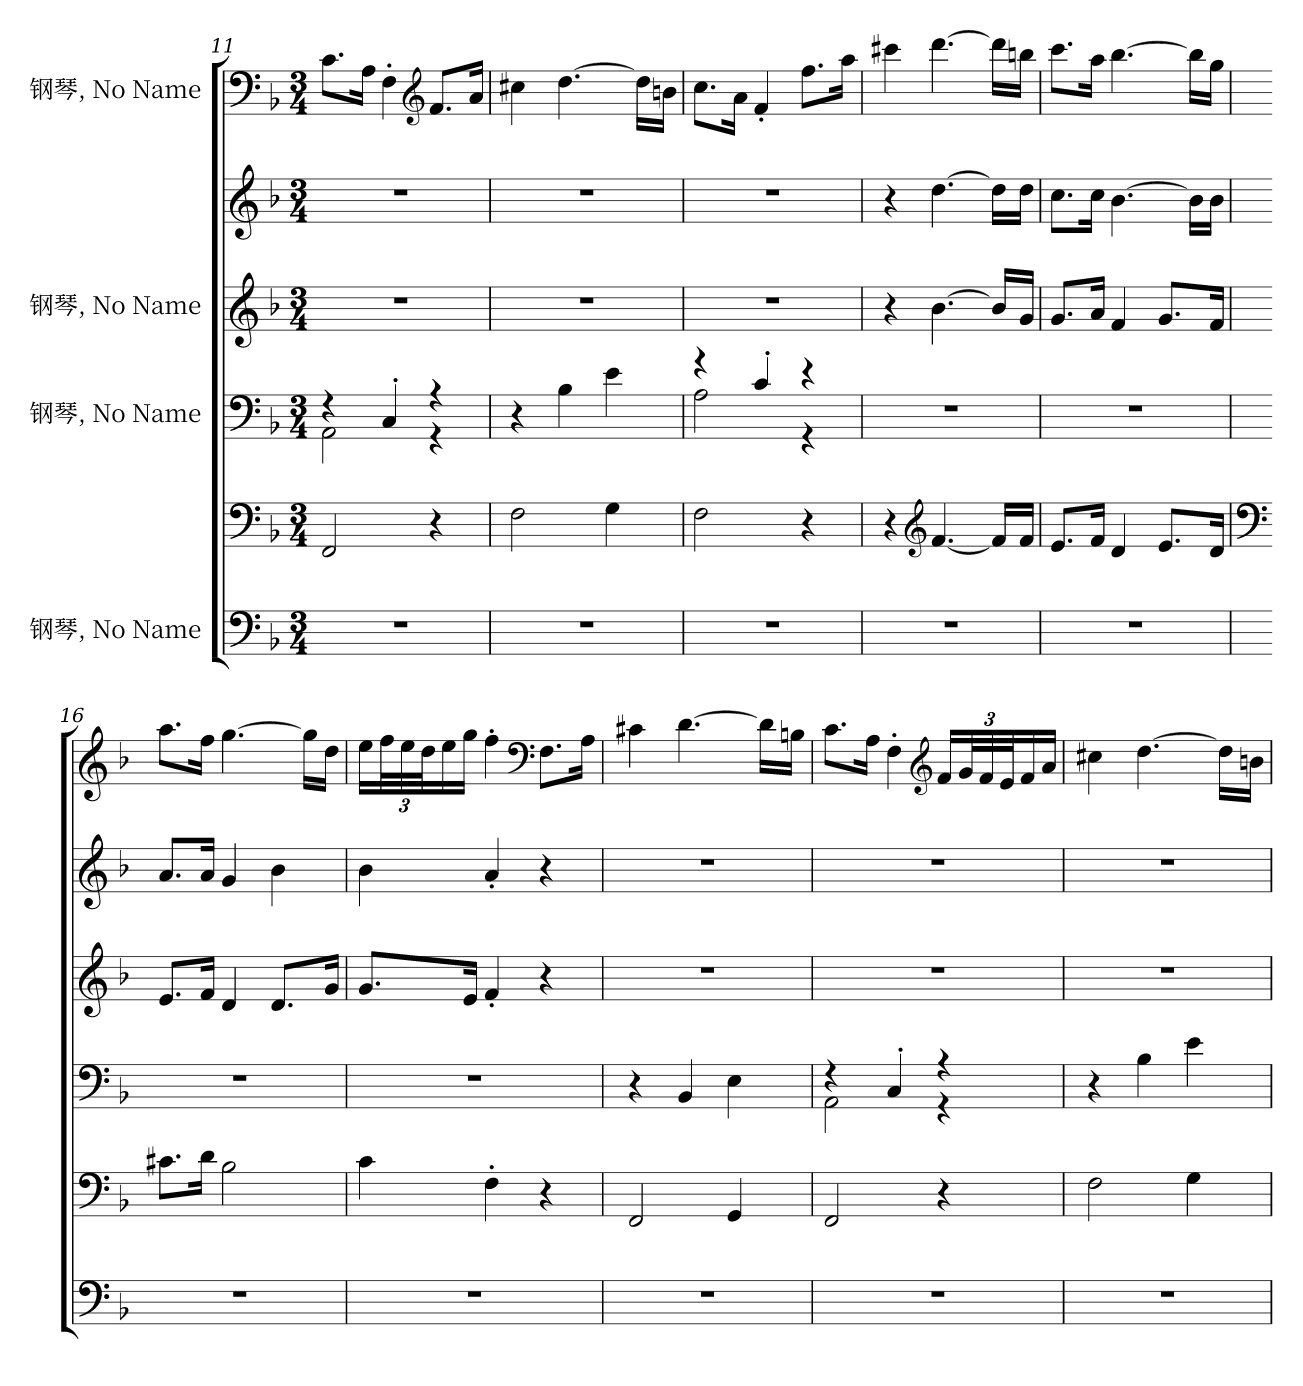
**kern	**kern	**kern	**kern	**kern	**kern
*part4	*part4	*part3	*part2	*part2	*part1
*staff6	*staff5	*staff4	*staff3	*staff2	*staff1
*I"钢琴, No Name	*	*I"钢琴, No Name	*I"钢琴, No Name	*	*I"钢琴, No Name
!!LO:PB:g=z
*clefF4	*clefF4	*clefF4	*clefG2	*clefG2	*clefF4
*k[b-]	*k[b-]	*k[b-]	*k[b-]	*k[b-]	*k[b-]
*M3/4	*M3/4	*M3/4	*M3/4	*M3/4	*M3/4
=11	=11	=11	=11	=11	=11
*	*	*^	*	*	*
2.r	2FF/	4r	2AA\	2.r	2.r	8.c\L
.	.	.	.	.	.	16A\Jk
.	.	4C'/	.	.	.	4F'\
*	*	*	*	*	*	*clefG2
*	*	*	*	*	*	*MM111
.	4r	4r	4r	.	.	8.f/L
.	.	.	.	.	.	16a/Jk
*	*	*v	*v	*	*	*
=12	=12	=12	=12	=12	=12
2.r	2F\	4r	2.r	2.r	4cc#X\
.	.	4B-\	.	.	[4.dd\
.	4G\	4e\	.	.	.
.	.	.	.	.	16dd\LL]
.	.	.	.	.	16bn\JJ
=13	=13	=13	=13	=13	=13
*	*	*^	*	*	*
2.r	2F\	4r	2A\	2.r	2.r	8.cc\L
.	.	.	.	.	.	16a\Jk
.	.	4c'/	.	.	.	4f'/
*	*	*	*	*	*	*MM109
.	4r	4r	4r	.	.	8.ff\L
.	.	.	.	.	.	16aa\Jk
*	*	*v	*v	*	*	*
=14	=14	=14	=14	=14	=14
2.r	4r	2.r	4r	4r	4ccc#X\
*	*clefG2	*	*	*	*
.	[4.f/	.	[4.b-\	[4.dd\	[4.ddd\
.	16f/LL]	.	16b-/LL]	16dd\LL]	16ddd\LL]
.	16f/JJ	.	16g/JJ	16dd\JJ	16bbn\JJ
=15	=15	=15	=15	=15	=15
*	*	*	*	*	*MM109
2.r	8.e/L	2.r	8.g/L	8.cc\L	8.ccc\L
.	16f/Jk	.	16a/Jk	16cc\Jk	16aa\Jk
.	4d/	.	4f/	[4.b-\	[4.bb-\
.	8.e/L	.	8.g/L	.	.
.	.	.	.	16b-\LL]	16bb-\LL]
.	16d/Jk	.	16f/Jk	16b-\JJ	16gg\JJ
!!LO:LB:g=z
=16	=16	=16	=16	=16	=16
*	*clefF4	*	*	*	*
*	*	*	*	*	*MM109
2.r	8.c#X\L	2.r	8.e/L	8.a/L	8.aa\L
.	16d\Jk	.	16f/Jk	16a/Jk	16ff\Jk
.	2B-\	.	4d/	4g/	[4.gg\
.	.	.	8.d/L	4b-\	.
.	.	.	.	.	16gg\LL]
.	.	.	16g/Jk	.	16dd\JJ
=17	=17	=17	=17	=17	=17
2.r	4c\	2.r	8.g/L	4b-\	16ee\LL
*	*	*	*	*	*Xbrackettup
.	.	.	.	.	48ff\L
.	.	.	.	.	48ee\
.	.	.	.	.	48dd\J
.	.	.	.	.	16ee\
.	.	.	16e/Jk	.	16gg\JJ
.	4F'\	.	4f'/	4a'/	4ff'\
*	*	*	*	*	*clefF4
*	*	*	*	*	*MM111
.	4r	.	4r	4r	8.F\L
.	.	.	.	.	16A\Jk
=18	=18	=18	=18	=18	=18
2.r	2FF/	4r	2.r	2.r	4c#X\
.	.	4BB-/	.	.	[4.d\
.	4GG/	4E\	.	.	.
.	.	.	.	.	16d\LL]
.	.	.	.	.	16Bn\JJ
=19	=19	=19	=19	=19	=19
*	*	*^	*	*	*
2.r	2FF/	4r	2AA\	2.r	2.r	8.c\L
.	.	.	.	.	.	16A\Jk
.	.	4C'/	.	.	.	4F'\
*	*	*	*	*	*	*clefG2
*	*	*	*	*	*	*MM111
.	4r	4r	4r	.	.	16f/LL
.	.	.	.	.	.	48g/L
.	.	.	.	.	.	48f/
.	.	.	.	.	.	48e/J
.	.	.	.	.	.	16f/
.	.	.	.	.	.	16a/JJ
*	*	*v	*v	*	*	*
!!LO:PB:g=z
=20	=20	=20	=20	=20	=20
2.r	2F\	4r	2.r	2.r	4cc#X\
.	.	4B-\	.	.	[4.dd\
.	4G\	4e\	.	.	.
.	.	.	.	.	16dd\LL]
.	.	.	.	.	16bn\JJ
=	=	=	=	=	=
*-	*-	*-	*-	*-	*-
